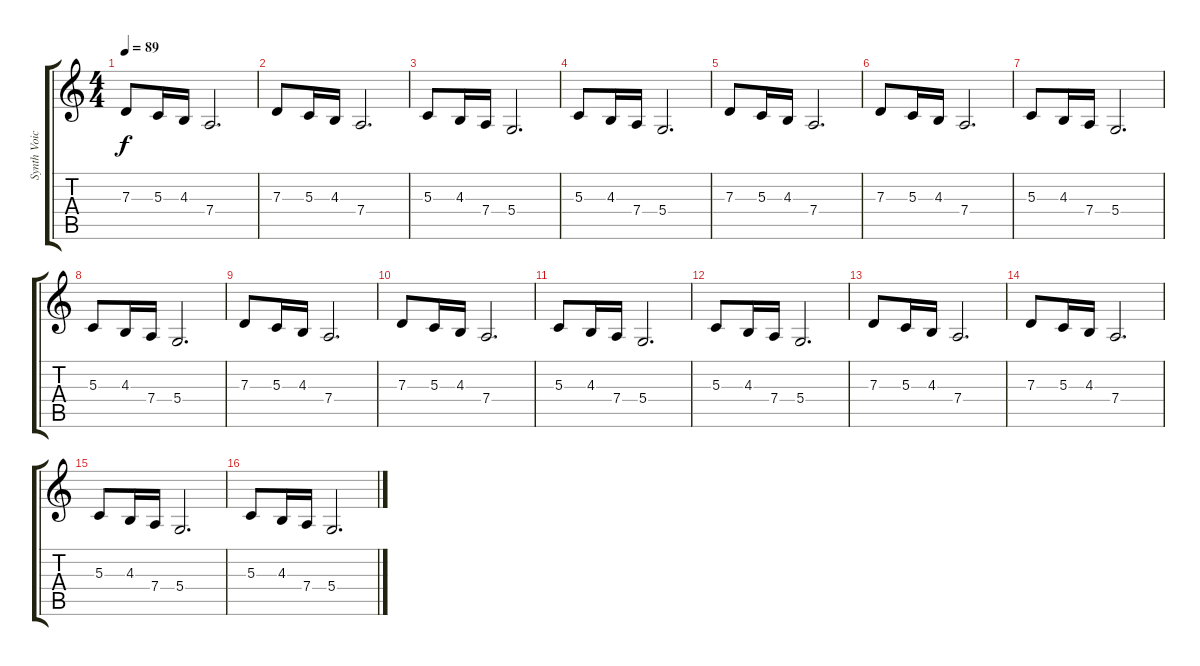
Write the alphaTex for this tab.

\track ("Synth Voice" "Synth Voic") {instrument viola}
\staff {score tabs}
\tuning (E4 B3 G3 D3 A2 E2) {hide}
\ts (4 4)
\tempo 89
\clef g2
\ks c
7.3.8{dy f} 5.3.16 4.3.16 7.4.2{d} |
7.3.8 5.3.16 4.3.16 7.4.2{d} |
5.3.8 4.3.16 7.4.16 5.4.2{d} |
5.3.8 4.3.16 7.4.16 5.4.2{d} |
7.3.8 5.3.16 4.3.16 7.4.2{d} |
7.3.8 5.3.16 4.3.16 7.4.2{d} |
5.3.8 4.3.16 7.4.16 5.4.2{d} |
5.3.8 4.3.16 7.4.16 5.4.2{d} |
7.3.8 5.3.16 4.3.16 7.4.2{d} |
7.3.8 5.3.16 4.3.16 7.4.2{d} |
5.3.8 4.3.16 7.4.16 5.4.2{d} |
5.3.8 4.3.16 7.4.16 5.4.2{d} |
7.3.8 5.3.16 4.3.16 7.4.2{d} |
7.3.8 5.3.16 4.3.16 7.4.2{d} |
5.3.8 4.3.16 7.4.16 5.4.2{d} |
5.3.8 4.3.16 7.4.16 5.4.2{d}
